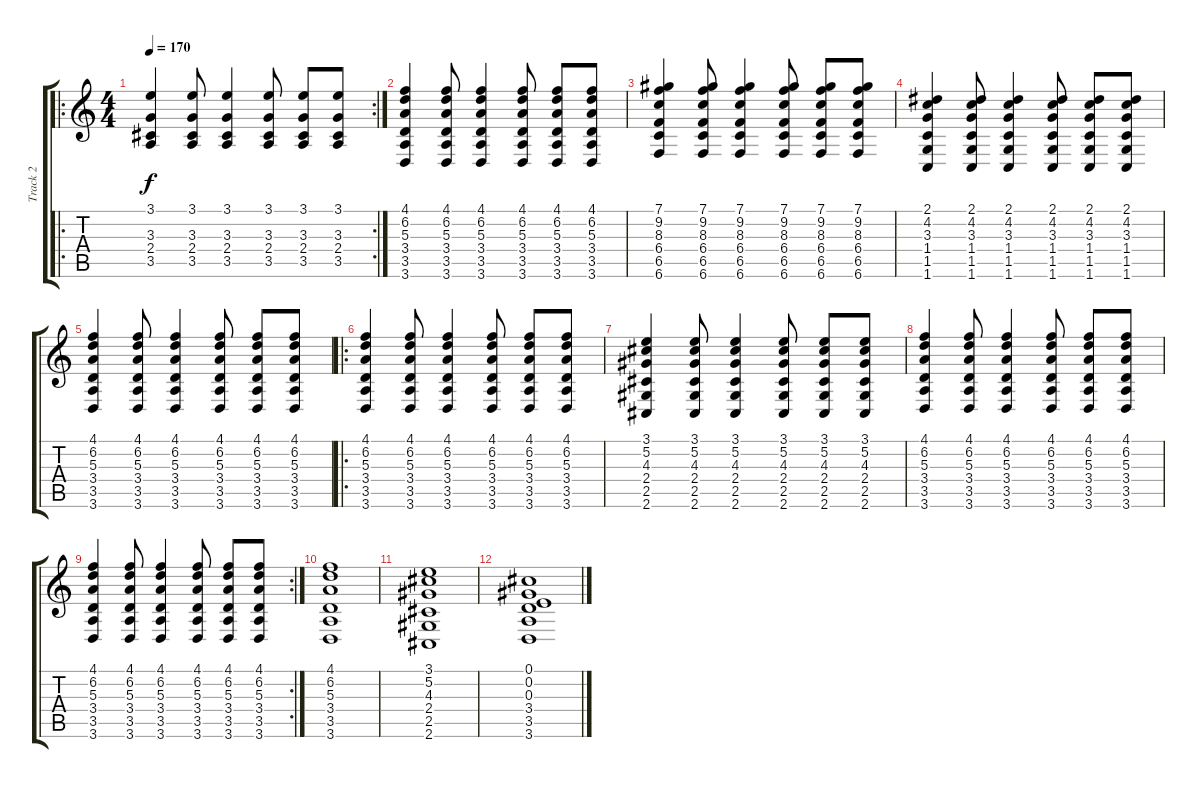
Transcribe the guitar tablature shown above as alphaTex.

\track ("Track 2" "Track 2") {instrument distortionguitar}
\staff {score tabs}
\tuning (Db4 Ab3 E3 B2 Gb2 B1) {hide}
\ro
\rc 2
\ts (4 4)
\tempo 170
\clef g2
\ks c
(3.1 3.3 2.4 3.5).4{dy f} (3.1 3.3 2.4 3.5).8 (3.1 3.3 2.4 3.5).4 (3.1 3.3 2.4 3.5).8 (3.1 3.3 2.4 3.5).8 (3.1 3.3 2.4 3.5).8 |
(4.1 6.2 5.3 3.4 3.5 3.6).4 (4.1 6.2 5.3 3.4 3.5 3.6).8 (4.1 6.2 5.3 3.4 3.5 3.6).4 (4.1 6.2 5.3 3.4 3.5 3.6).8 (4.1 6.2 5.3 3.4 3.5 3.6).8 (4.1 6.2 5.3 3.4 3.5 3.6).8 |
(7.1 9.2 8.3 6.4 6.5 6.6).4 (7.1 9.2 8.3 6.4 6.5 6.6).8 (7.1 9.2 8.3 6.4 6.5 6.6).4 (7.1 9.2 8.3 6.4 6.5 6.6).8 (7.1 9.2 8.3 6.4 6.5 6.6).8 (7.1 9.2 8.3 6.4 6.5 6.6).8 |
(2.1 4.2 3.3 1.4 1.5 1.6).4 (2.1 4.2 3.3 1.4 1.5 1.6).8 (2.1 4.2 3.3 1.4 1.5 1.6).4 (2.1 4.2 3.3 1.4 1.5 1.6).8 (2.1 4.2 3.3 1.4 1.5 1.6).8 (2.1 4.2 3.3 1.4 1.5 1.6).8 |
(4.1 6.2 5.3 3.4 3.5 3.6).4 (4.1 6.2 5.3 3.4 3.5 3.6).8 (4.1 6.2 5.3 3.4 3.5 3.6).4 (4.1 6.2 5.3 3.4 3.5 3.6).8 (4.1 6.2 5.3 3.4 3.5 3.6).8 (4.1 6.2 5.3 3.4 3.5 3.6).8 |
\ro
(4.1 6.2 5.3 3.4 3.5 3.6).4 (4.1 6.2 5.3 3.4 3.5 3.6).8 (4.1 6.2 5.3 3.4 3.5 3.6).4 (4.1 6.2 5.3 3.4 3.5 3.6).8 (4.1 6.2 5.3 3.4 3.5 3.6).8 (4.1 6.2 5.3 3.4 3.5 3.6).8 |
(3.1 5.2 4.3 2.4 2.5 2.6).4 (3.1 5.2 4.3 2.4 2.5 2.6).8 (3.1 5.2 4.3 2.4 2.5 2.6).4 (3.1 5.2 4.3 2.4 2.5 2.6).8 (3.1 5.2 4.3 2.4 2.5 2.6).8 (3.1 5.2 4.3 2.4 2.5 2.6).8 |
(4.1 6.2 5.3 3.4 3.5 3.6).4 (4.1 6.2 5.3 3.4 3.5 3.6).8 (4.1 6.2 5.3 3.4 3.5 3.6).4 (4.1 6.2 5.3 3.4 3.5 3.6).8 (4.1 6.2 5.3 3.4 3.5 3.6).8 (4.1 6.2 5.3 3.4 3.5 3.6).8 |
\rc 2
(4.1 6.2 5.3 3.4 3.5 3.6).4 (4.1 6.2 5.3 3.4 3.5 3.6).8 (4.1 6.2 5.3 3.4 3.5 3.6).4 (4.1 6.2 5.3 3.4 3.5 3.6).8 (4.1 6.2 5.3 3.4 3.5 3.6).8 (4.1 6.2 5.3 3.4 3.5 3.6).8 |
(4.1 6.2 5.3 3.4 3.5 3.6).1 |
(3.1 5.2 4.3 2.4 2.5 2.6).1 |
(0.1 0.2 0.3 3.4 3.5 3.6).1
